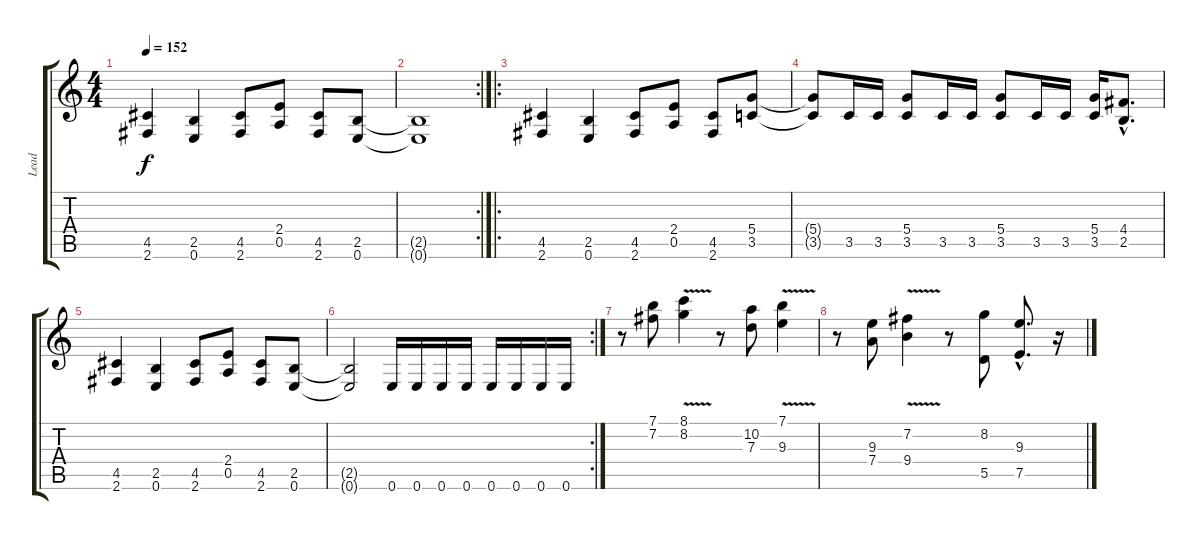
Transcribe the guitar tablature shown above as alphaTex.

\track ("Lead" "Lead") {instrument overdrivenguitar}
\staff {score tabs}
\tuning (E4 B3 G3 D3 A2 E2) {hide}
\ts (4 4)
\tempo 152
\clef g2
\ks c
(4.5 2.6).4{dy f} (2.5 0.6).4 (4.5 2.6).8 (2.4 0.5).8 (4.5 2.6).8 (2.5 0.6).8 |
\rc 2
(2.5{t} 0.6{t}).1 |
\ro
(4.5 2.6).4 (2.5 0.6).4 (4.5 2.6).8 (2.4 0.5).8 (4.5 2.6).8 (5.4 3.5).8 |
(5.4{t} 3.5{t}).8 3.5.16 3.5.16 (5.4 3.5).8 3.5.16 3.5.16 (5.4 3.5).8 3.5.16 3.5.16 (5.4 3.5).16 (4.4{hac} 2.5{hac}).8{d} |
(4.5 2.6).4 (2.5 0.6).4 (4.5 2.6).8 (2.4 0.5).8 (4.5 2.6).8 (2.5 0.6).8 |
\rc 2
(2.5{t} 0.6{t}).2 0.6.16 0.6.16 0.6.16 0.6.16 0.6.16 0.6.16 0.6.16 0.6.16 |
r.8 (7.1 7.2).8 (8.1{v} 8.2{v}).4 r.8 (10.2 7.3).8 (7.1{v} 9.3{v}).4 |
r.8 (9.3 7.4).8 (7.2{v} 9.4{v}).4 r.8 (8.2 5.5).8 (9.3{hac} 7.5{hac}).8{d} r.16
